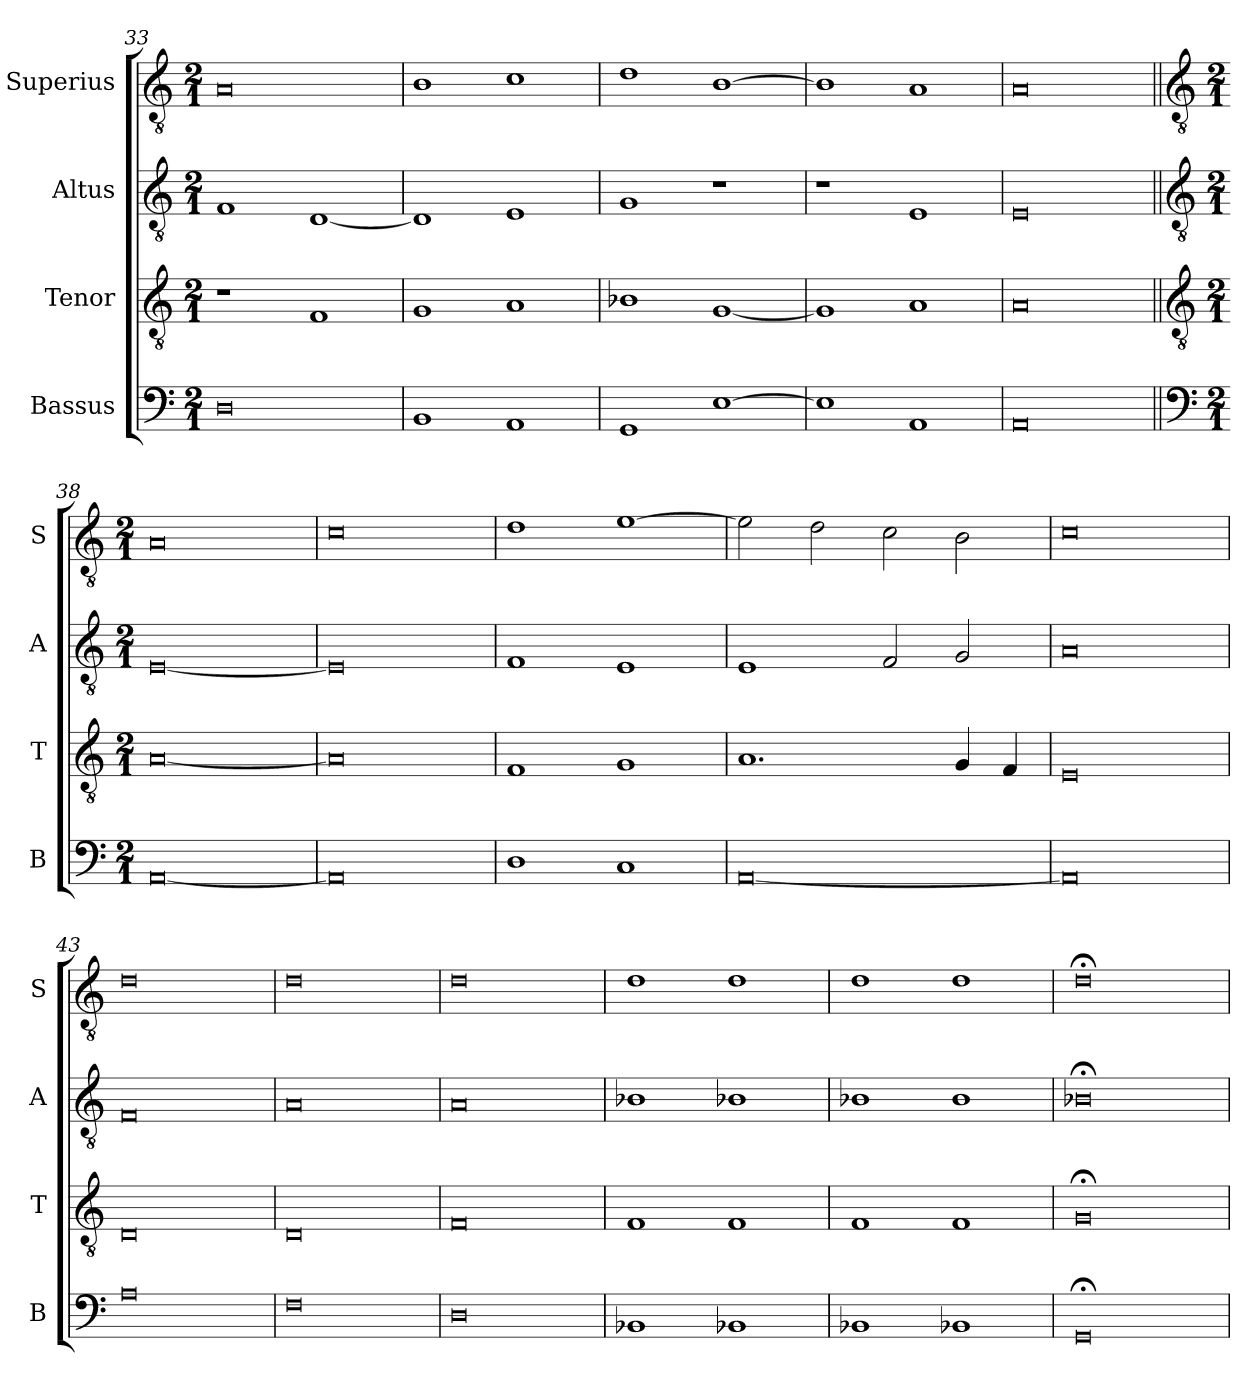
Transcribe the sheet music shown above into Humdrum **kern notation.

**kern	**kern	**kern	**kern
*part4	*part3	*part2	*part1
*staff4	*staff3	*staff2	*staff1
*I"Bassus	*I"Tenor	*I"Altus	*I"Superius
*I'B	*I'T	*I'A	*I'S
*clefF4	*clefGv2	*clefGv2	*clefGv2
*k[]	*k[]	*k[]	*k[]
*M2/1	*M2/1	*M2/1	*M2/1
=33	=33	=33	=33
0D	1r	1F	0A
.	1F	[1D	.
=34	=34	=34	=34
1BB	1G	1D]	1B
1AA	1A	1E	1c
=35	=35	=35	=35
1GG	1B-X	1G	1d
[1E	[1G	1r	[1B
=36	=36	=36	=36
1E]	1G]	1r	1B]
1AA	1A	1E	1A
=37	=37	=37	=37
0AA	0A	0E	0A
!!LO:LB:g=z
=38||	=38||	=38||	=38||
*clefF4	*clefGv2	*clefGv2	*clefGv2
*k[]	*k[]	*k[]	*k[]
*M2/1	*M2/1	*M2/1	*M2/1
[0AA	[0A	[0E	0A
=39	=39	=39	=39
0AA]	0A]	0E]	0c
=40	=40	=40	=40
1D	1F	1F	1d
1C	1G	1E	[1e
=41	=41	=41	=41
[0AA	1.A	1E	2e\]
.	.	.	2d\
.	.	2F/	2c\
.	4G/	2G/	2B\
.	4F/	.	.
=42	=42	=42	=42
0AA]	0E	0A	0c
=43	=43	=43	=43
0A	0D	0F	0d
=44	=44	=44	=44
0F	0D	0A	0d
=45	=45	=45	=45
0D	0F	0A	0d
=46	=46	=46	=46
1BB-X	1F	1B-X	1d
1BB-X	1F	1B-X	1d
=47	=47	=47	=47
1BB-X	1F	1B-X	1d
1BB-X	1F	1B-	1d
=48	=48	=48	=48
0GG;<	0G;<	0B-X;<	0d;<
=	=	=	=
*-	*-	*-	*-
